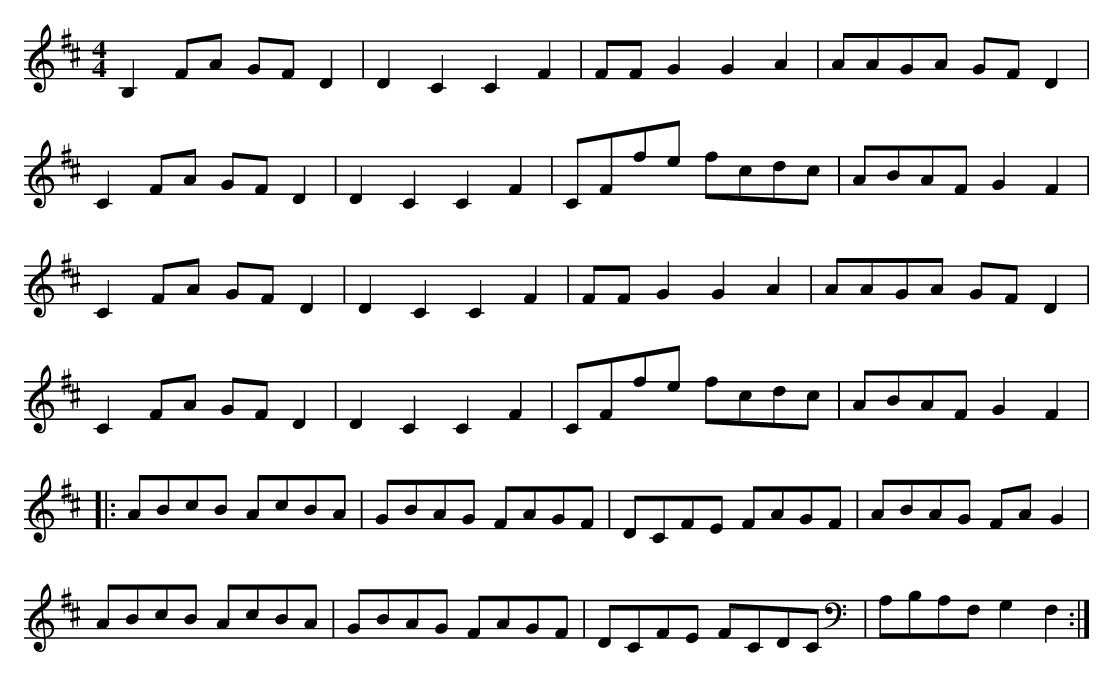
X:1
M:4/4
K:D
B,2FA GFD2|D2C2 C2F2|FFG2 G2A2|AAGA GFD2|
C2FA GFD2|D2C2 C2F2|CFfe fcdc|ABAF G2F2|
C2FA GFD2|D2C2 C2F2|FFG2 G2A2|AAGA GFD2|
C2FA GFD2|D2C2 C2F2|CFfe fcdc|ABAF G2F2|
|:ABcB AcBA|GBAG FAGF|DCFE FAGF|ABAG FAG2|
ABcB AcBA|GBAG FAGF|DCFE FCDC|A,B,A,F, G,2F,2:|
